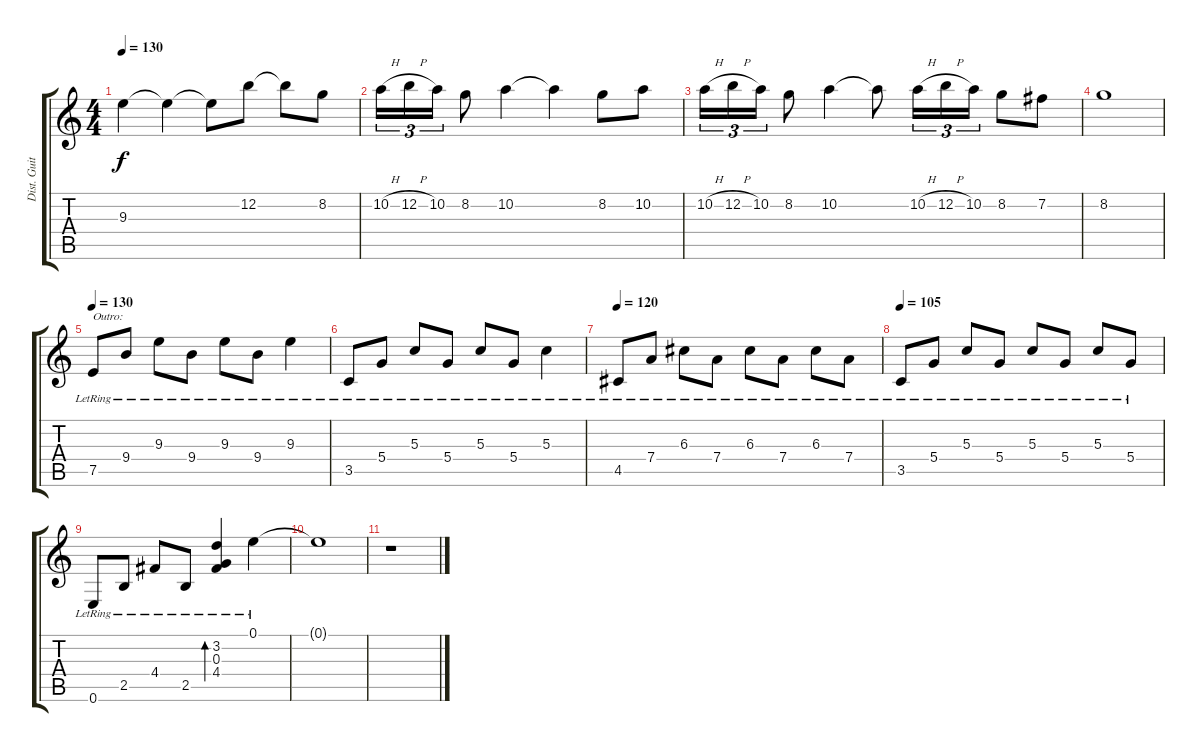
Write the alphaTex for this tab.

\track ("Dist. Guitar 1" "Dist. Guit") {instrument distortionguitar}
\staff {score tabs}
\tuning (E4 B3 G3 D3 A2 E2) {hide}
\ts (4 4)
\tempo 130
\clef g2
\ks c
9.3.4{dy f} 9.3{t}.4 9.3{t}.8 12.2.8 12.2{t}.8 8.2.8 |
10.2{h}.16{tu (3 2)} 12.2{h}.16{tu (3 2)} 10.2.16{tu (3 2)} 8.2.8 10.2.4 10.2{t}.4 8.2.8 10.2.8 |
10.2{h}.16{tu (3 2)} 12.2{h}.16{tu (3 2)} 10.2.16{tu (3 2)} 8.2.8 10.2.4 10.2{t}.8 10.2{h}.16{tu (3 2)} 12.2{h}.16{tu (3 2)} 10.2.16{tu (3 2)} 8.2.8 7.2.8 |
8.2.1 |
\tempo 130
7.5{lr}.8{txt "Outro:" volume 10 instrument electricguitarjazz} 9.4{lr}.8 9.3{lr}.8 9.4{lr}.8 9.3{lr}.8 9.4{lr}.8 9.3{lr}.4 |
3.5{lr}.8 5.4{lr}.8 5.3{lr}.8 5.4{lr}.8 5.3{lr}.8 5.4{lr}.8 5.3{lr}.4 |
\tempo 120
4.5{lr}.8 7.4{lr}.8 6.3{lr}.8 7.4{lr}.8 6.3{lr}.8 7.4{lr}.8 6.3{lr}.8 7.4{lr}.8 |
\tempo 105
3.5{lr}.8 5.4{lr}.8 5.3{lr}.8 5.4{lr}.8 5.3{lr}.8 5.4{lr}.8 5.3{lr}.8 5.4{lr}.8 |
0.6{lr}.8 2.5{lr}.8 4.4{lr}.8 2.5{lr}.8 (3.2{lr} 0.3{lr} 4.4{lr}).4{bd 480} 0.1{lr}.4 |
0.1{t}.1 |
r.1
